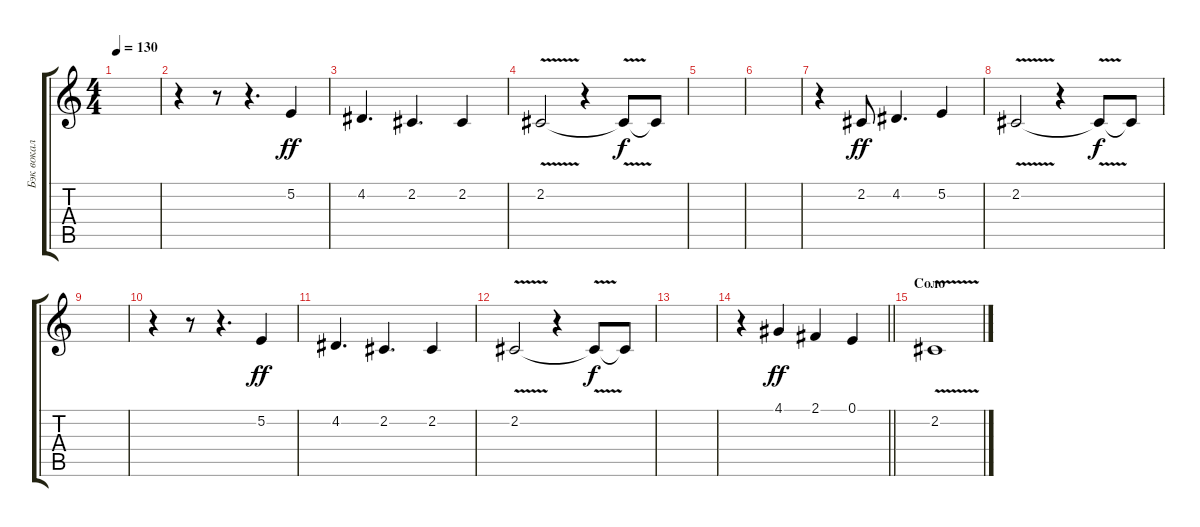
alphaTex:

\track ("Бэк вокал" "Бэк вокал") {instrument synthvoice}
\staff {score tabs}
\tuning (E4 B3 G3 D3 A2 E2) {hide}
\ts (4 4)
\tempo 130
\clef g2
\ks c
|
r.4 r.8 r.4{d} 5.2.4{dy ff} |
4.2.4{d} 2.2.4{d} 2.2.4 |
2.2{v}.2 r.4 2.2{t}.8{dy f} 2.2{t}.8 |
|
|
r.4{volume 14} 2.2.8{dy ff} 4.2.4{d} 5.2.4 |
2.2{v}.2 r.4 2.2{t}.8{dy f} 2.2{t}.8 |
|
r.4 r.8 r.4{d} 5.2.4{dy ff} |
4.2.4{d} 2.2.4{d} 2.2.4 |
2.2{v}.2 r.4 2.2{t}.8{dy f} 2.2{t}.8 |
|
\barLineRight lightlight
r.4 4.1.4{dy ff} 2.1.4 0.1.4 |
\section ("" "Соло")
2.2{v}.1
